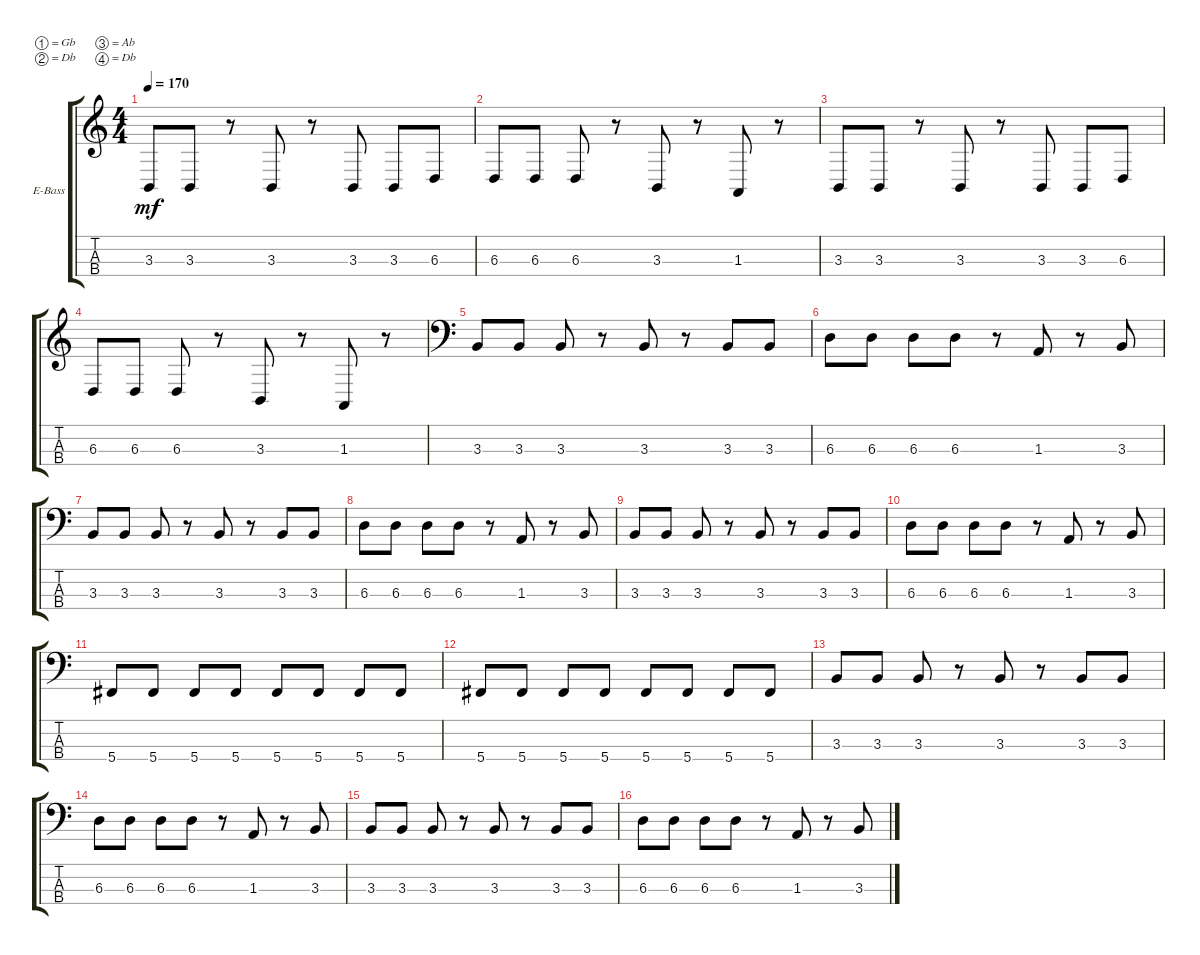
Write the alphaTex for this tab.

\defaultSystemsLayout 4
\bracketExtendMode groupsimilarinstruments
\firstSystemTrackNameOrientation horizontal
\otherSystemsTrackNameOrientation horizontal
\track ("Electric Bass" "E-Bass") {instrument electricbassfinger}
\staff {score tabs}
\tuning (Gb2 Db2 Ab1 Db1)
\ts (4 4)
\tempo 170
\clef g2
\ks c
3.3.8{dy mf} 3.3.8 r.8 3.3.8 r.8 3.3.8 3.3.8 6.3.8 |
6.3.8 6.3.8 6.3.8 r.8 3.3.8 r.8 1.3.8 r.8 |
3.3.8 3.3.8 r.8 3.3.8 r.8 3.3.8 3.3.8 6.3.8 |
6.3.8 6.3.8 6.3.8 r.8 3.3.8 r.8 1.3.8 r.8 |
\clef f4
3.3.8 3.3.8 3.3.8 r.8 3.3.8 r.8 3.3.8 3.3.8 |
6.3.8 6.3.8 6.3.8 6.3.8 r.8 1.3.8 r.8 3.3.8 |
3.3.8 3.3.8 3.3.8 r.8 3.3.8 r.8 3.3.8 3.3.8 |
6.3.8 6.3.8 6.3.8 6.3.8 r.8 1.3.8 r.8 3.3.8 |
3.3.8 3.3.8 3.3.8 r.8 3.3.8 r.8 3.3.8 3.3.8 |
6.3.8 6.3.8 6.3.8 6.3.8 r.8 1.3.8 r.8 3.3.8 |
5.4.8 5.4.8 5.4.8 5.4.8 5.4.8 5.4.8 5.4.8 5.4.8 |
5.4.8 5.4.8 5.4.8 5.4.8 5.4.8 5.4.8 5.4.8 5.4.8 |
3.3.8 3.3.8 3.3.8 r.8 3.3.8 r.8 3.3.8 3.3.8 |
6.3.8 6.3.8 6.3.8 6.3.8 r.8 1.3.8 r.8 3.3.8 |
3.3.8 3.3.8 3.3.8 r.8 3.3.8 r.8 3.3.8 3.3.8 |
6.3.8 6.3.8 6.3.8 6.3.8 r.8 1.3.8 r.8 3.3.8
